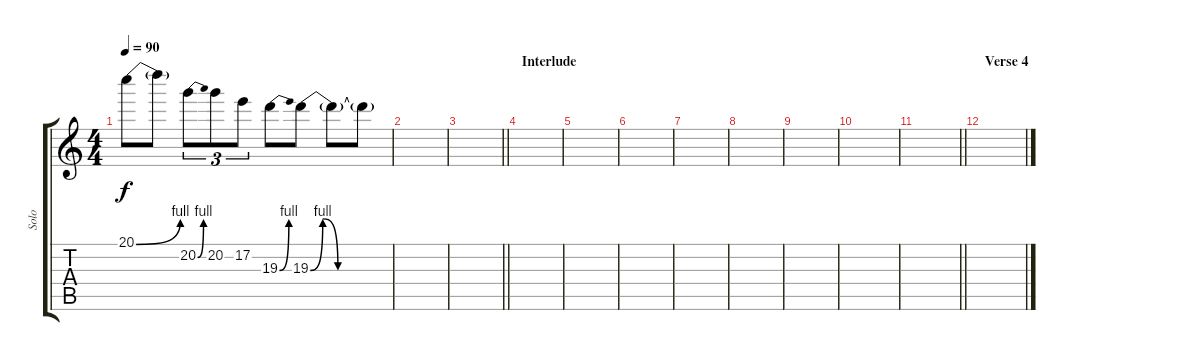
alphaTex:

\track ("Solo" "Solo") {instrument overdrivenguitar}
\staff {score tabs}
\tuning (E4 B3 G3 D3 A2 D2) {hide}
\ts (4 4)
\tempo 90
\clef g2
\ks c
20.1{be (bend 0 0 60 4)}.8{dy f} 20.1{t}.8 20.2{be (bend 0 0 60 4)}.8{tu (3 2)} 20.2.8{tu (3 2)} 17.2.8{tu (3 2)} 19.3{be (bend 0 0 60 4)}.8 19.3{be (custom 0 0 9 4 20 0 29 0 45 0 60 0)}.8 19.3{t}.8 19.3{t}.8 |
|
\barLineRight lightlight
|
\section ("" "Interlude")
|
|
|
|
|
|
|
\barLineRight lightlight
|
\section ("" "Verse 4")
